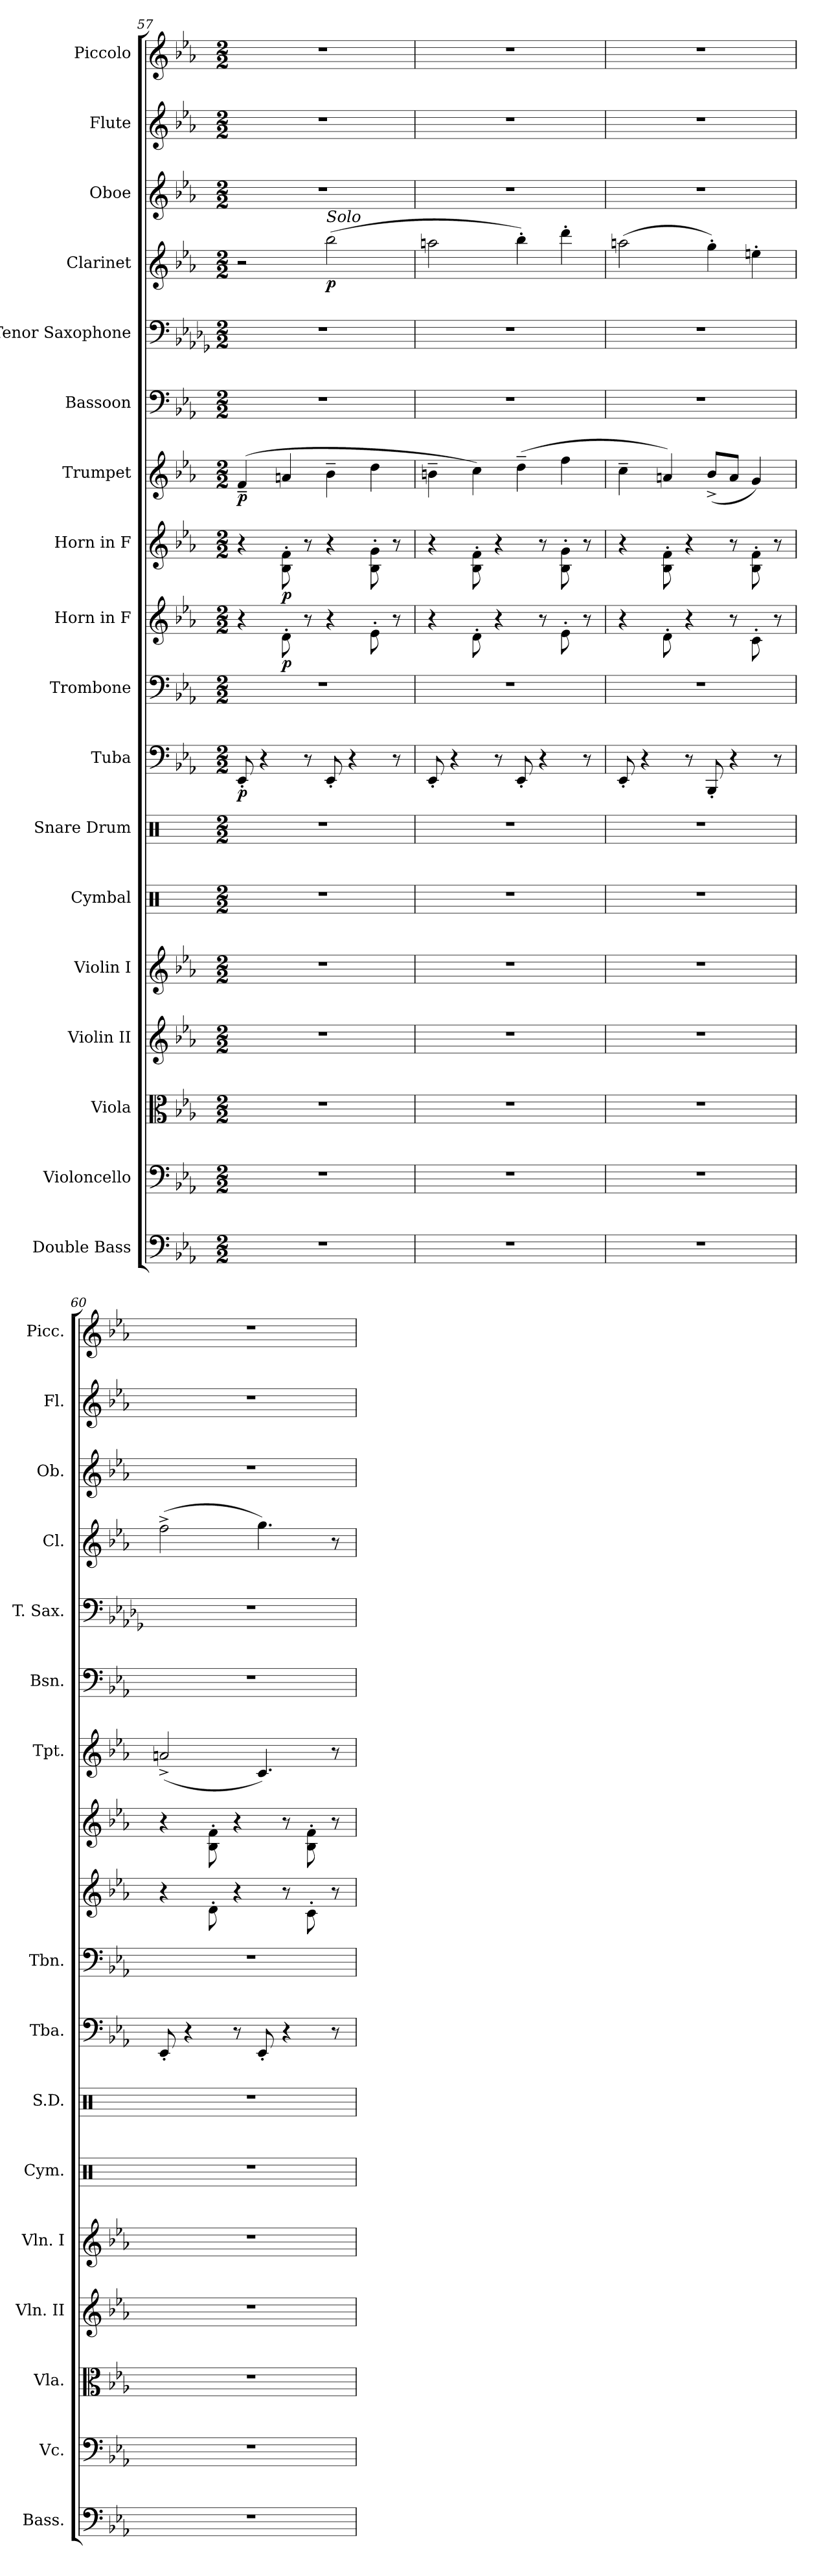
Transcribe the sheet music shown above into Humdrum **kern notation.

**kern	**kern	**kern	**kern	**kern	**kern	**kern	**kern	**dynam	**kern	**kern	**dynam	**kern	**dynam	**kern	**dynam	**kern	**kern	**kern	**dynam	**kern	**kern	**kern
*part18	*part17	*part16	*part15	*part14	*part13	*part12	*part11	*part11	*part10	*part9	*part9	*part8	*part8	*part7	*part7	*part6	*part5	*part4	*part4	*part3	*part2	*part1
*staff18	*staff17	*staff16	*staff15	*staff14	*staff13	*staff12	*staff11	*staff11	*staff10	*staff9	*staff9	*staff8	*staff8	*staff7	*staff7	*staff6	*staff5	*staff4	*staff4	*staff3	*staff2	*staff1
*I"Double Bass	*I"Violoncello	*I"Viola	*I"Violin II	*I"Violin I	*I"Cymbal	*I"Snare Drum	*I"Tuba	*	*I"Trombone	*I"Horn in F	*	*I"Horn in F	*	*I"Trumpet	*	*I"Bassoon	*I"Tenor Saxophone	*I"Clarinet	*	*I"Oboe	*I"Flute	*I"Piccolo
*I'Bass.	*I'Vc.	*I'Vla.	*I'Vln. II	*I'Vln. I	*I'Cym.	*I'S.D.	*I'Tba.	*	*I'Tbn.	*	*	*	*	*I'Tpt.	*	*I'Bsn.	*I'T. Sax.	*I'Cl.	*	*I'Ob.	*I'Fl.	*I'Picc.
!!LO:PB:g=z
*clefF4	*clefF4	*clefC3	*clefG2	*clefG2	*clefX	*clefX	*clefF4	*	*clefF4	*clefG2	*	*clefG2	*	*clefG2	*	*clefF4	*clefF4	*clefG2	*	*clefG2	*clefG2	*clefG2
*ITrd7c12	*	*	*	*	*	*	*	*	*	*ITrd4c7	*	*ITrd4c7	*	*ITrd1c2	*	*	*ITrd8c14	*ITrd1c2	*	*	*	*ITrd-7c-12
*k[b-e-a-]	*k[b-e-a-]	*k[b-e-a-]	*k[b-e-a-]	*k[b-e-a-]	*k[]	*k[]	*k[b-e-a-]	*	*k[b-e-a-]	*k[b-e-a-d-]	*	*k[b-e-a-d-]	*	*k[b-e-a-d-g-]	*	*k[b-e-a-]	*k[b-e-a-d-g-]	*k[b-e-a-d-g-]	*	*k[b-e-a-]	*k[b-e-a-]	*k[b-e-a-]
*M2/2	*M2/2	*M2/2	*M2/2	*M2/2	*M2/2	*M2/2	*M2/2	*	*M2/2	*M2/2	*	*M2/2	*	*M2/2	*	*M2/2	*M2/2	*M2/2	*	*M2/2	*M2/2	*M2/2
=57	=57	=57	=57	=57	=57	=57	=57	=57	=57	=57	=57	=57	=57	=57	=57	=57	=57	=57	=57	=57	=57	=57
!	!	!	!	!	!	!	!	!LO:DY:b	!	!	!	!	!	!	!LO:DY:b	!	!	!	!	!	!	!
1r	1r	1r	1r	1r	1r	1r	8EE-'/	p	1r	4r	.	4r	.	(>4e-~/	p	1r	1r	2r	.	1r	1r	1r
.	.	.	.	.	.	.	4r	.	.	.	.	.	.	.	.	.	.	.	.	.	.	.
!	!	!	!	!	!	!	!	!	!	!	!LO:DY:b	!	!LO:DY:b	!	!	!	!	!	!	!	!	!
.	.	.	.	.	.	.	.	.	.	8G'\	p	8E-\' 8B-\'	p	4gn/	.	.	.	.	.	.	.	.
.	.	.	.	.	.	.	8r	.	.	8r	.	8r	.	.	.	.	.	.	.	.	.	.
!	!	!	!	!	!	!	!	!	!	!	!	!	!	!	!	!	!	!LO:TX:a:i:t=Solo	!	!	!	!
!	!	!	!	!	!	!	!	!	!	!	!	!	!	!	!	!	!	!	!LO:DY:b	!	!	!
.	.	.	.	.	.	.	8EE-'/	.	.	4r	.	4r	.	4a-~\	.	.	.	(>2aa-\	p	.	.	.
.	.	.	.	.	.	.	4r	.	.	.	.	.	.	.	.	.	.	.	.	.	.	.
.	.	.	.	.	.	.	.	.	.	8A-'\	.	8E-\' 8c\'	.	4cc\	.	.	.	.	.	.	.	.
.	.	.	.	.	.	.	8r	.	.	8r	.	8r	.	.	.	.	.	.	.	.	.	.
=58	=58	=58	=58	=58	=58	=58	=58	=58	=58	=58	=58	=58	=58	=58	=58	=58	=58	=58	=58	=58	=58	=58
1r	1r	1r	1r	1r	1r	1r	8EE-'/	.	1r	4r	.	4r	.	4an~\	.	1r	1r	2ggn\	.	1r	1r	1r
.	.	.	.	.	.	.	4r	.	.	.	.	.	.	.	.	.	.	.	.	.	.	.
.	.	.	.	.	.	.	.	.	.	8G'\	.	8E-\' 8B-\'	.	4b-\)	.	.	.	.	.	.	.	.
.	.	.	.	.	.	.	8r	.	.	4r	.	4r	.	.	.	.	.	.	.	.	.	.
.	.	.	.	.	.	.	8EE-'/	.	.	.	.	.	.	(>4cc~\	.	.	.	4aa-'\)	.	.	.	.
.	.	.	.	.	.	.	4r	.	.	8r	.	8r	.	.	.	.	.	.	.	.	.	.
.	.	.	.	.	.	.	.	.	.	8A-'\	.	8E-\' 8c\'	.	4ee-\	.	.	.	4ccc'\	.	.	.	.
.	.	.	.	.	.	.	8r	.	.	8r	.	8r	.	.	.	.	.	.	.	.	.	.
=59	=59	=59	=59	=59	=59	=59	=59	=59	=59	=59	=59	=59	=59	=59	=59	=59	=59	=59	=59	=59	=59	=59
1r	1r	1r	1r	1r	1r	1r	8EE-'/	.	1r	4r	.	4r	.	4b-~\	.	1r	1r	(>2ggn\	.	1r	1r	1r
.	.	.	.	.	.	.	4r	.	.	.	.	.	.	.	.	.	.	.	.	.	.	.
.	.	.	.	.	.	.	.	.	.	8G'\	.	8E-\' 8B-\'	.	4gn/)	.	.	.	.	.	.	.	.
.	.	.	.	.	.	.	8r	.	.	4r	.	4r	.	.	.	.	.	.	.	.	.	.
.	.	.	.	.	.	.	8BBB-'/	.	.	.	.	.	.	(<8a-^/L	.	.	.	4ff'\)	.	.	.	.
.	.	.	.	.	.	.	4r	.	.	8r	.	8r	.	8g/J	.	.	.	.	.	.	.	.
.	.	.	.	.	.	.	.	.	.	8F'\	.	8E-\' 8B-\'	.	4f/)	.	.	.	4ddn'\	.	.	.	.
.	.	.	.	.	.	.	8r	.	.	8r	.	8r	.	.	.	.	.	.	.	.	.	.
=60	=60	=60	=60	=60	=60	=60	=60	=60	=60	=60	=60	=60	=60	=60	=60	=60	=60	=60	=60	=60	=60	=60
1r	1r	1r	1r	1r	1r	1r	8EE-'/	.	1r	4r	.	4r	.	(<2gn^/	.	1r	1r	(>2ee-^\	.	1r	1r	1r
.	.	.	.	.	.	.	4r	.	.	.	.	.	.	.	.	.	.	.	.	.	.	.
.	.	.	.	.	.	.	.	.	.	8G'\	.	8E-\' 8B-\'	.	.	.	.	.	.	.	.	.	.
.	.	.	.	.	.	.	8r	.	.	4r	.	4r	.	.	.	.	.	.	.	.	.	.
.	.	.	.	.	.	.	8EE-'/	.	.	.	.	.	.	4.B-/)	.	.	.	4.ff\)	.	.	.	.
.	.	.	.	.	.	.	4r	.	.	8r	.	8r	.	.	.	.	.	.	.	.	.	.
.	.	.	.	.	.	.	.	.	.	8F'\	.	8E-\' 8B-\'	.	.	.	.	.	.	.	.	.	.
.	.	.	.	.	.	.	8r	.	.	8r	.	8r	.	8r	.	.	.	8r	.	.	.	.
=	=	=	=	=	=	=	=	=	=	=	=	=	=	=	=	=	=	=	=	=	=	=
*-	*-	*-	*-	*-	*-	*-	*-	*-	*-	*-	*-	*-	*-	*-	*-	*-	*-	*-	*-	*-	*-	*-
